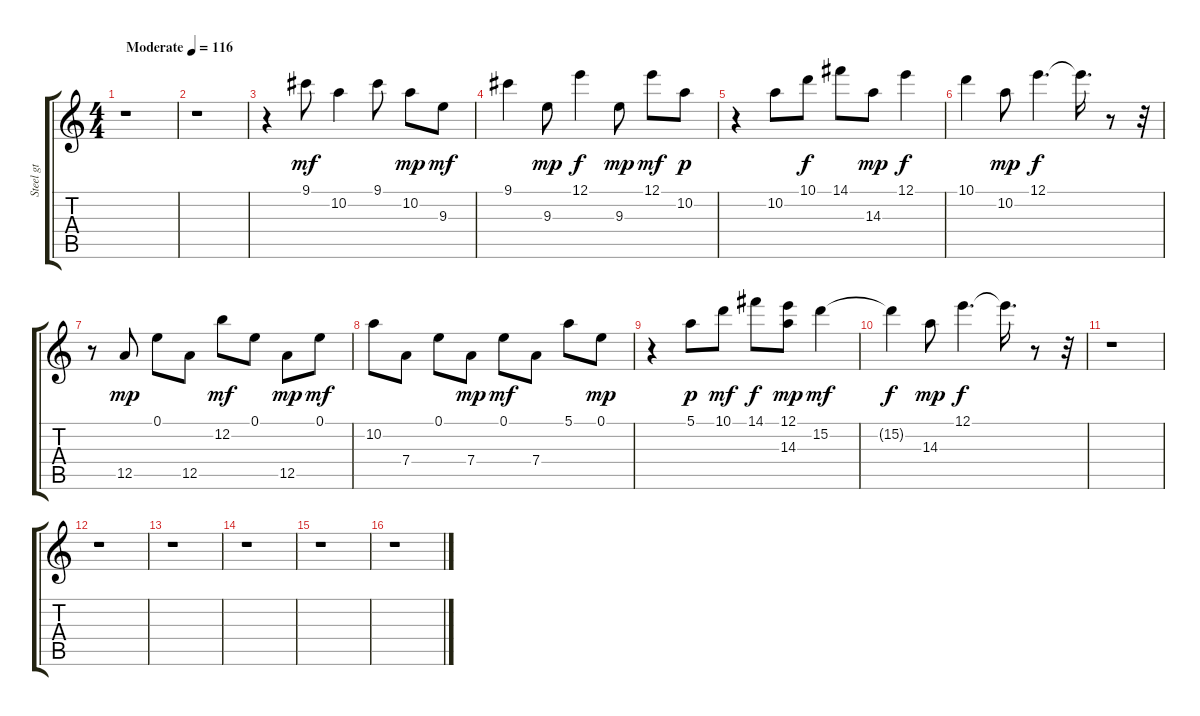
\track ("Steel gt" "Steel gt") {instrument acousticguitarsteel}
\staff {score tabs}
\tuning (E4 B3 G3 D3 A2 E2) {hide}
\ts (4 4)
\tempo (116 "Moderate")
\clef g2
\ks c
r.1{dy mf instrument acousticguitarsteel} |
r.1 |
r.4 9.1.8 10.2.4 9.1.8 10.2.8{dy mp} 9.3.8{dy mf} |
9.1.4 9.3.8{dy mp} 12.1.4{dy f} 9.3.8{dy mp} 12.1.8{dy mf} 10.2.8{dy p} |
r.4 10.2.8 10.1.8{dy f} 14.1.8 14.3.8{dy mp} 12.1.4{dy f} |
10.1.4 10.2.8{dy mp} 12.1.4{d dy f} 12.1{t}.16{d} r.8 r.32 |
r.8 12.5.8{dy mp} 0.1.8 12.5.8 12.2.8{dy mf} 0.1.8 12.5.8{dy mp} 0.1.8{dy mf} |
10.2.8 7.4.8 0.1.8 7.4.8{dy mp} 0.1.8{dy mf} 7.4.8 5.1.8 0.1.8{dy mp} |
r.4 5.1.8{dy p} 10.1.8{dy mf} 14.1.8{dy f} (12.1 14.3).8{dy mp} 15.2.4{dy mf} |
15.2{t}.4{dy f} 14.3.8{dy mp} 12.1.4{d dy f} 12.1{t}.16{d} r.8 r.32 |
r.1 |
r.1 |
r.1 |
r.1 |
r.1 |
r.1
